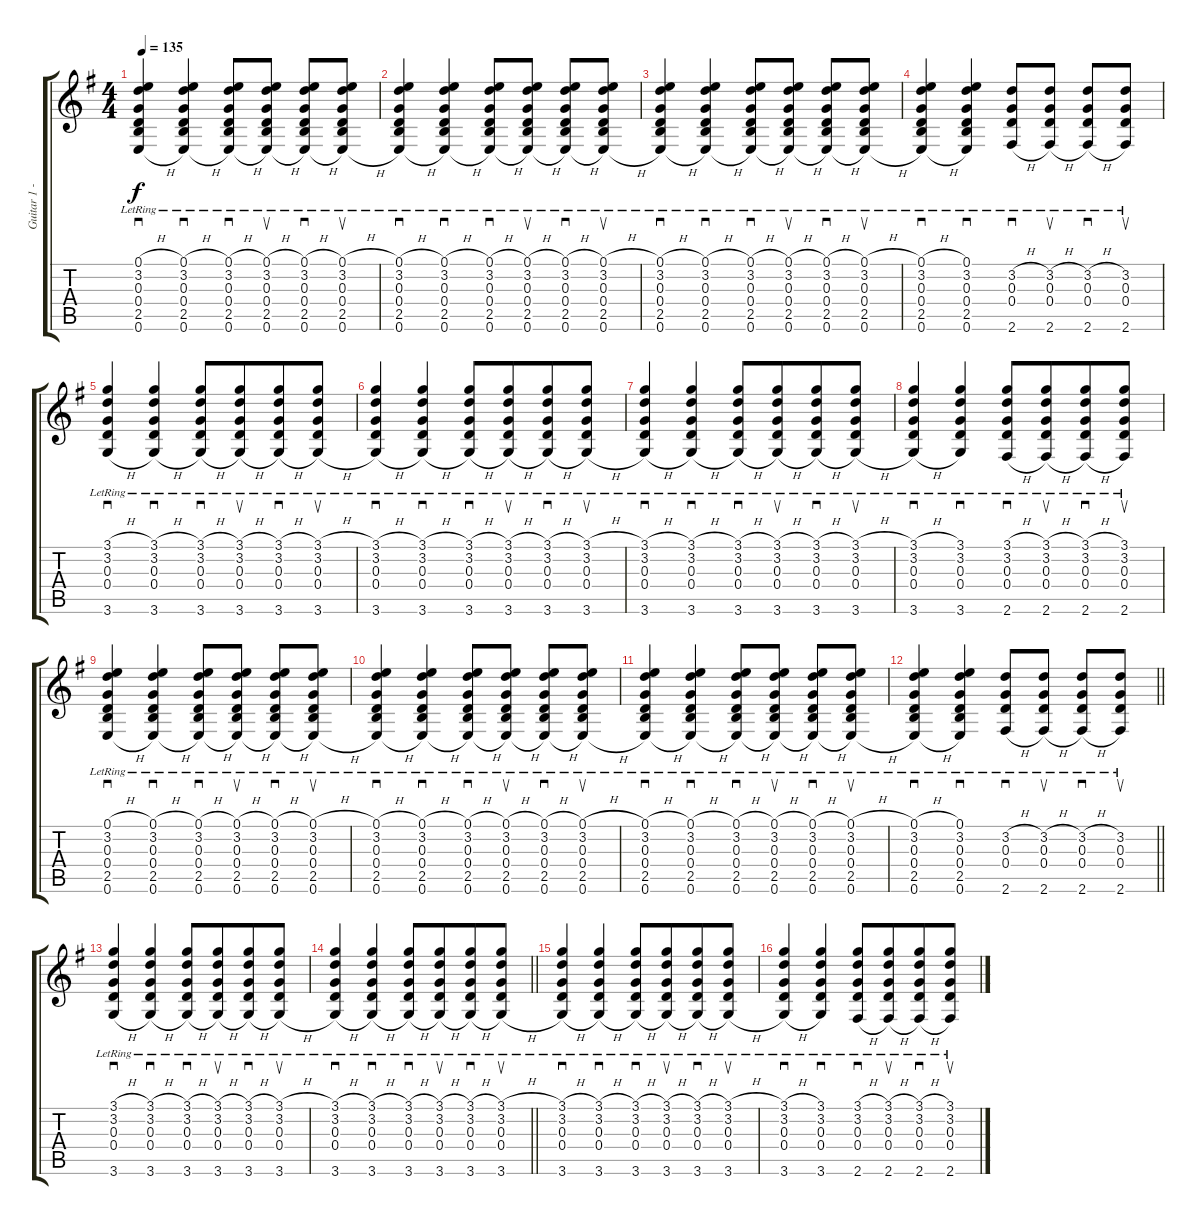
\track ("Guitar 1 - Rhythm" "Guitar 1 -") {instrument acousticguitarsteel}
\staff {score tabs}
\tuning (E4 B3 G3 D3 A2 E2) {hide}
\ts (4 4)
\tempo 135
\clef g2
\ks g
(0.1{h lr} 3.2{lr} 0.3{lr} 0.4{lr} 2.5{lr} 0.6{h lr}).4{sd dy f} (0.1{h lr} 3.2{lr} 0.3{lr} 0.4{lr} 2.5{lr} 0.6{h lr}).4{sd} (0.1{h lr} 3.2{lr} 0.3{lr} 0.4{lr} 2.5{lr} 0.6{h lr}).8{sd} (0.1{h lr} 3.2{lr} 0.3{lr} 0.4{lr} 2.5{lr} 0.6{h lr}).8{su} (0.1{h lr} 3.2{lr} 0.3{lr} 0.4{lr} 2.5{lr} 0.6{h lr}).8{sd} (0.1{h lr} 3.2{lr} 0.3{lr} 0.4{lr} 2.5{lr} 0.6{h lr}).8{su} |
(0.1{h lr} 3.2{lr} 0.3{lr} 0.4{lr} 2.5{lr} 0.6{h lr}).4{sd} (0.1{h lr} 3.2{lr} 0.3{lr} 0.4{lr} 2.5{lr} 0.6{h lr}).4{sd} (0.1{h lr} 3.2{lr} 0.3{lr} 0.4{lr} 2.5{lr} 0.6{h lr}).8{sd} (0.1{h lr} 3.2{lr} 0.3{lr} 0.4{lr} 2.5{lr} 0.6{h lr}).8{su} (0.1{h lr} 3.2{lr} 0.3{lr} 0.4{lr} 2.5{lr} 0.6{h lr}).8{sd} (0.1{h lr} 3.2{lr} 0.3{lr} 0.4{lr} 2.5{lr} 0.6{h lr}).8{su} |
(0.1{h lr} 3.2{lr} 0.3{lr} 0.4{lr} 2.5{lr} 0.6{h lr}).4{sd} (0.1{h lr} 3.2{lr} 0.3{lr} 0.4{lr} 2.5{lr} 0.6{h lr}).4{sd} (0.1{h lr} 3.2{lr} 0.3{lr} 0.4{lr} 2.5{lr} 0.6{h lr}).8{sd} (0.1{h lr} 3.2{lr} 0.3{lr} 0.4{lr} 2.5{lr} 0.6{h lr}).8{su} (0.1{h lr} 3.2{lr} 0.3{lr} 0.4{lr} 2.5{lr} 0.6{h lr}).8{sd} (0.1{h lr} 3.2{lr} 0.3{lr} 0.4{lr} 2.5{lr} 0.6{h lr}).8{su} |
(0.1{h lr} 3.2{lr} 0.3{lr} 0.4{lr} 2.5{lr} 0.6{h lr}).4{sd} (0.1{lr} 3.2{lr} 0.3{lr} 0.4{lr} 2.5{lr} 0.6{lr}).4{sd} (3.2{h lr} 0.3{lr} 0.4{lr} 2.6{h lr}).8{sd} (3.2{h lr} 0.3{lr} 0.4{lr} 2.6{h lr}).8{su} (3.2{h lr} 0.3{lr} 0.4{lr} 2.6{h lr}).8{sd} (3.2{lr} 0.3{lr} 0.4{lr} 2.6{lr}).8{su} |
(3.1{h lr} 3.2{lr} 0.3{lr} 0.4{lr} 3.6{h lr}).4{sd} (3.1{h lr} 3.2{lr} 0.3{lr} 0.4{lr} 3.6{h lr}).4{sd} (3.1{h lr} 3.2{lr} 0.3{lr} 0.4{lr} 3.6{h lr}).8{sd} (3.1{h lr} 3.2{lr} 0.3{lr} 0.4{lr} 3.6{h lr}).8{su beam merge} (3.1{h lr} 3.2{lr} 0.3{lr} 0.4{lr} 3.6{h lr}).8{sd} (3.1{h lr} 3.2{lr} 0.3{lr} 0.4{lr} 3.6{h lr}).8{su} |
(3.1{h lr} 3.2{lr} 0.3{lr} 0.4{lr} 3.6{h lr}).4{sd} (3.1{h lr} 3.2{lr} 0.3{lr} 0.4{lr} 3.6{h lr}).4{sd} (3.1{h lr} 3.2{lr} 0.3{lr} 0.4{lr} 3.6{h lr}).8{sd} (3.1{h lr} 3.2{lr} 0.3{lr} 0.4{lr} 3.6{h lr}).8{su beam merge} (3.1{h lr} 3.2{lr} 0.3{lr} 0.4{lr} 3.6{h lr}).8{sd} (3.1{h lr} 3.2{lr} 0.3{lr} 0.4{lr} 3.6{h lr}).8{su} |
(3.1{h lr} 3.2{lr} 0.3{lr} 0.4{lr} 3.6{h lr}).4{sd} (3.1{h lr} 3.2{lr} 0.3{lr} 0.4{lr} 3.6{h lr}).4{sd} (3.1{h lr} 3.2{lr} 0.3{lr} 0.4{lr} 3.6{h lr}).8{sd} (3.1{h lr} 3.2{lr} 0.3{lr} 0.4{lr} 3.6{h lr}).8{su beam merge} (3.1{h lr} 3.2{lr} 0.3{lr} 0.4{lr} 3.6{h lr}).8{sd} (3.1{h lr} 3.2{lr} 0.3{lr} 0.4{lr} 3.6{h lr}).8{su} |
(3.1{h lr} 3.2{lr} 0.3{lr} 0.4{lr} 3.6{h lr}).4{sd} (3.1{lr} 3.2{lr} 0.3{lr} 0.4{lr} 3.6{lr}).4{sd} (3.1{h lr} 3.2{lr} 0.3{lr} 0.4{lr} 2.6{h lr}).8{sd} (3.1{h lr} 3.2{lr} 0.3{lr} 0.4{lr} 2.6{h lr}).8{su beam merge} (3.1{h lr} 3.2{lr} 0.3{lr} 0.4{lr} 2.6{h lr}).8{sd} (3.1{lr} 3.2{lr} 0.3{lr} 0.4{lr} 2.6{lr}).8{su} |
(0.1{h lr} 3.2{lr} 0.3{lr} 0.4{lr} 2.5{lr} 0.6{h lr}).4{sd} (0.1{h lr} 3.2{lr} 0.3{lr} 0.4{lr} 2.5{lr} 0.6{h lr}).4{sd} (0.1{h lr} 3.2{lr} 0.3{lr} 0.4{lr} 2.5{lr} 0.6{h lr}).8{sd} (0.1{h lr} 3.2{lr} 0.3{lr} 0.4{lr} 2.5{lr} 0.6{h lr}).8{su} (0.1{h lr} 3.2{lr} 0.3{lr} 0.4{lr} 2.5{lr} 0.6{h lr}).8{sd} (0.1{h lr} 3.2{lr} 0.3{lr} 0.4{lr} 2.5{lr} 0.6{h lr}).8{su} |
(0.1{h lr} 3.2{lr} 0.3{lr} 0.4{lr} 2.5{lr} 0.6{h lr}).4{sd} (0.1{h lr} 3.2{lr} 0.3{lr} 0.4{lr} 2.5{lr} 0.6{h lr}).4{sd} (0.1{h lr} 3.2{lr} 0.3{lr} 0.4{lr} 2.5{lr} 0.6{h lr}).8{sd} (0.1{h lr} 3.2{lr} 0.3{lr} 0.4{lr} 2.5{lr} 0.6{h lr}).8{su} (0.1{h lr} 3.2{lr} 0.3{lr} 0.4{lr} 2.5{lr} 0.6{h lr}).8{sd} (0.1{h lr} 3.2{lr} 0.3{lr} 0.4{lr} 2.5{lr} 0.6{h lr}).8{su} |
(0.1{h lr} 3.2{lr} 0.3{lr} 0.4{lr} 2.5{lr} 0.6{h lr}).4{sd} (0.1{h lr} 3.2{lr} 0.3{lr} 0.4{lr} 2.5{lr} 0.6{h lr}).4{sd} (0.1{h lr} 3.2{lr} 0.3{lr} 0.4{lr} 2.5{lr} 0.6{h lr}).8{sd} (0.1{h lr} 3.2{lr} 0.3{lr} 0.4{lr} 2.5{lr} 0.6{h lr}).8{su} (0.1{h lr} 3.2{lr} 0.3{lr} 0.4{lr} 2.5{lr} 0.6{h lr}).8{sd} (0.1{h lr} 3.2{lr} 0.3{lr} 0.4{lr} 2.5{lr} 0.6{h lr}).8{su} |
\barLineRight lightlight
(0.1{h lr} 3.2{lr} 0.3{lr} 0.4{lr} 2.5{lr} 0.6{h lr}).4{sd} (0.1{lr} 3.2{lr} 0.3{lr} 0.4{lr} 2.5{lr} 0.6{lr}).4{sd} (3.2{h lr} 0.3{lr} 0.4{lr} 2.6{h lr}).8{sd} (3.2{h lr} 0.3{lr} 0.4{lr} 2.6{h lr}).8{su} (3.2{h lr} 0.3{lr} 0.4{lr} 2.6{h lr}).8{sd} (3.2{lr} 0.3{lr} 0.4{lr} 2.6{lr}).8{su} |
(3.1{h lr} 3.2{lr} 0.3{lr} 0.4{lr} 3.6{h lr}).4{sd} (3.1{h lr} 3.2{lr} 0.3{lr} 0.4{lr} 3.6{h lr}).4{sd} (3.1{h lr} 3.2{lr} 0.3{lr} 0.4{lr} 3.6{h lr}).8{sd} (3.1{h lr} 3.2{lr} 0.3{lr} 0.4{lr} 3.6{h lr}).8{su beam merge} (3.1{h lr} 3.2{lr} 0.3{lr} 0.4{lr} 3.6{h lr}).8{sd} (3.1{h lr} 3.2{lr} 0.3{lr} 0.4{lr} 3.6{h lr}).8{su} |
\barLineRight lightlight
(3.1{h lr} 3.2{lr} 0.3{lr} 0.4{lr} 3.6{h lr}).4{sd} (3.1{h lr} 3.2{lr} 0.3{lr} 0.4{lr} 3.6{h lr}).4{sd} (3.1{h lr} 3.2{lr} 0.3{lr} 0.4{lr} 3.6{h lr}).8{sd} (3.1{h lr} 3.2{lr} 0.3{lr} 0.4{lr} 3.6{h lr}).8{su beam merge} (3.1{h lr} 3.2{lr} 0.3{lr} 0.4{lr} 3.6{h lr}).8{sd} (3.1{h lr} 3.2{lr} 0.3{lr} 0.4{lr} 3.6{h lr}).8{su} |
(3.1{h lr} 3.2{lr} 0.3{lr} 0.4{lr} 3.6{h lr}).4{sd} (3.1{h lr} 3.2{lr} 0.3{lr} 0.4{lr} 3.6{h lr}).4{sd} (3.1{h lr} 3.2{lr} 0.3{lr} 0.4{lr} 3.6{h lr}).8{sd} (3.1{h lr} 3.2{lr} 0.3{lr} 0.4{lr} 3.6{h lr}).8{su beam merge} (3.1{h lr} 3.2{lr} 0.3{lr} 0.4{lr} 3.6{h lr}).8{sd} (3.1{h lr} 3.2{lr} 0.3{lr} 0.4{lr} 3.6{h lr}).8{su} |
(3.1{h lr} 3.2{lr} 0.3{lr} 0.4{lr} 3.6{h lr}).4{sd} (3.1{lr} 3.2{lr} 0.3{lr} 0.4{lr} 3.6{lr}).4{sd} (3.1{h lr} 3.2{lr} 0.3{lr} 0.4{lr} 2.6{h lr}).8{sd} (3.1{h lr} 3.2{lr} 0.3{lr} 0.4{lr} 2.6{h lr}).8{su beam merge} (3.1{h lr} 3.2{lr} 0.3{lr} 0.4{lr} 2.6{h lr}).8{sd} (3.1{lr} 3.2{lr} 0.3{lr} 0.4{lr} 2.6{lr}).8{su}
